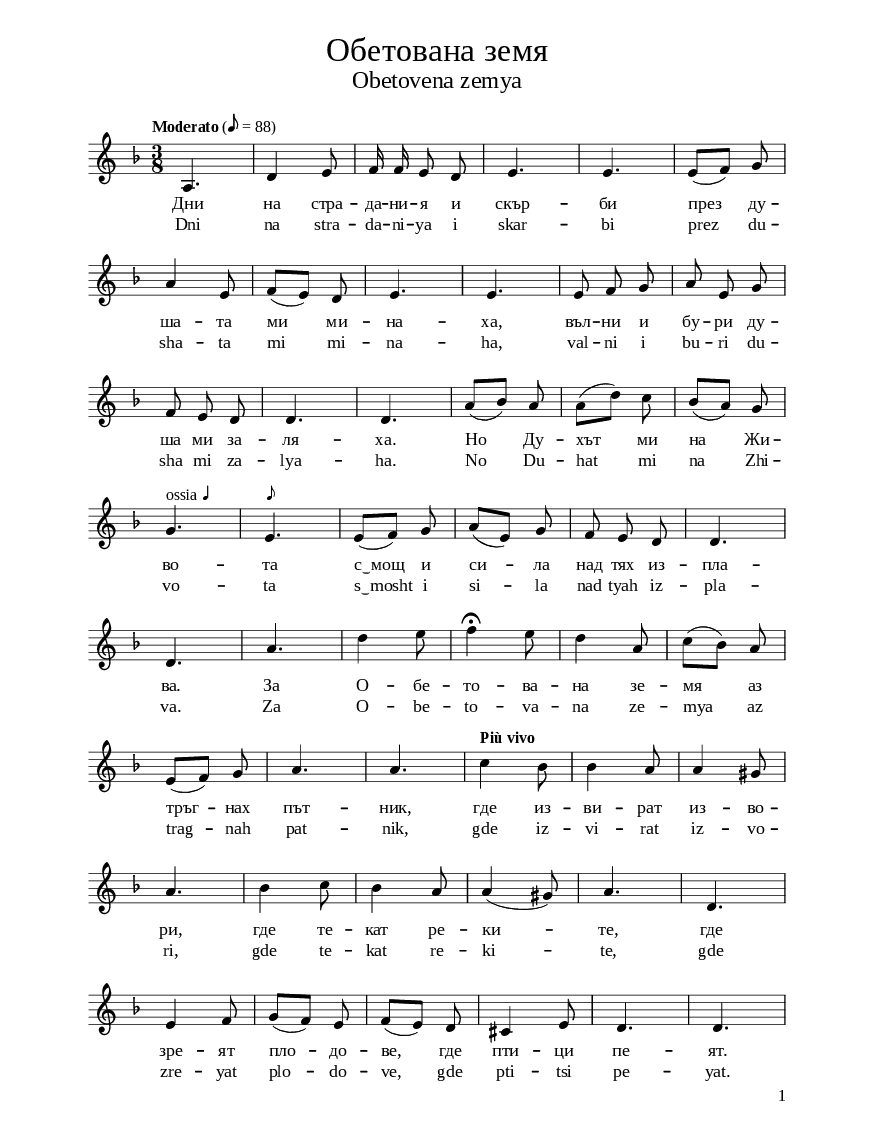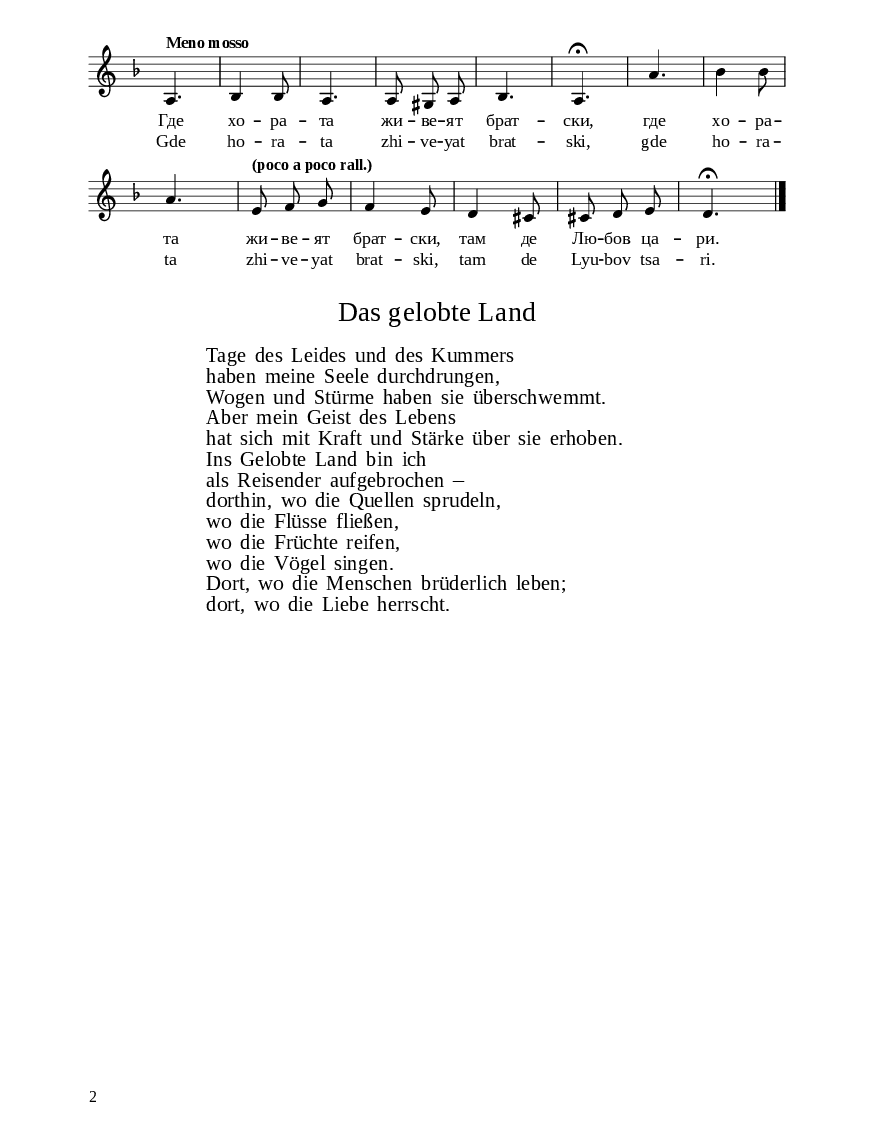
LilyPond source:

\version "2.22.1"

\include "include/globals.ily"

\bookpart {
  \include "include/bookpart-paper.ily"
  \score {
    \include "include/score-layout.ily"


    \new Voice \relative c' {
      \clef treble
      \key d \minor
      \time 3/8
      \tempoFunc "Moderato" 8 "88"
      \autoBeamOff
      \partial 4.
      a4. | % 2
      d4  e8 | % 3
      f16  f16  e8  d8 | % 4
      e4. | % 5
      e4. | % 6
      e8 ( [  f8 ) ]  g8 \break | % 7
      a4  e8 | % 8
      f8 ( [  e8 ) ]  d8 | % 9
      e4. |
      e4. | % 11
      e8  f8  g8 | % 12
      a8  e8  g8 \break | % 13
      f8  e8  d8 | % 14
      d4. | % 15
      d4. | % 16
      a'8 ( [  bes8 ) ]  a8 | % 17
      a8 ( [  d8 ) ]  c8 | % 18
      bes8 ( [  a8 ) ]  g8 \break | % 19
      g4.^\markup{ 
        "ossia"
        \fontsize #-6 \general-align #Y #DOWN \note {4} #0.8
        "            "
        \fontsize #-6 \general-align #Y #DOWN \note {8} #0.8
      }  |
      e4. | % 21
      e8 ( [  f8 ) ]  g8 | % 22
      a8 ( [  e8 ) ]  g8 | % 23
      f8  e8  d8 | % 24
      d4. \break | % 25
      d4. | % 26
      a'4. | % 27
      d4  e8 | % 28
      f4 ^\fermata  e8 | % 29
      d4  a8 |
      c8 ( [  bes8 ) ]  a8 \break | % 31
      e8 ( [  f8 ) ]  g8 | % 32
      a4. | % 33
      a4. | % 34
      \tempo "Più vivo" c4 bes8 | % 35
      bes4  a8 | % 36
      a4  gis8 \break | % 37
      a4. | % 38
      bes4  c8 | % 39
      bes4  a8 |
      a4 (  gis8 ) | % 41
      a4. | % 42
      d,4. \break | % 43
      e4  f8 | % 44
      g8 ( [  f8 ) ]  e8 | % 45
      f8 ( [  e8 ) ]  d8 | % 46
      cis4  e8 | % 47
      d4. | % 48
      d4. \break | % 49
      \tempo "Meno mosso" a4. |
      bes4  bes8 | % 51
      a4. | % 52
      a8  gis8  a8 | % 53
      bes4. | % 54
      a4. ^\fermata | % 55
      a'4. | % 56
      bes4  bes8 \break | % 57
      a4. | % 58
      \tempo "(poco a poco rall.)" e8 f8
      g8 | % 59
      f4  e8 |
      d4  cis8 | % 61
      cis8  d8  e8 | % 62
      d4. ^\fermata \bar "|."
    }

    \addlyrics {
      Дни на стра -- да -- ни -- я и
      скър -- би през  ду -- ша -- та
      ми  ми -- на -- ха, въл -- ни и
      бу -- ри ду -- ша ми за -- ля -- ха.
      Но  Ду -- хът  ми на  Жи
      -- во -- та с‿мощ  и си -- ла
      над тях из -- пла -- ва. За О --
      бе -- то -- ва -- на зе -- мя  аз
      тръг -- нах път -- ник, где из
      -- ви -- рат из -- во -- ри, где те --
      кат ре -- ки -- те, где зре --
      ят пло -- до -- ве,  где пти
      -- ци пе -- ят. Где хо -- ра -- та
      жи -- ве -- ят брат -- ски, где хо
      -- ра -- та жи -- ве -- ят брат --
      ски, там де Лю -- бов ца -- ри.}
      \addlyrics {   Dni na stra -- da -- ni -- ya i
      skar -- bi prez  du -- sha -- ta
      mi  mi -- na -- ha, val -- ni i
      bu -- ri du -- sha mi za -- lya -- ha.
      No  Du -- hat  mi na  Zhi
      -- vo -- ta s‿mosht  i si -- la
      nad tyah iz -- pla -- va. Za O --
      be -- to -- va -- na ze -- mya  az
      trag -- nah pat -- nik, gde iz
      -- vi -- rat iz -- vo -- ri, gde te --
      kat re -- ki -- te, gde zre --
      yat plo -- do -- ve,  gde pti
      -- tsi pe -- yat. Gde ho -- ra -- ta
      zhi -- ve -- yat brat -- ski, gde ho
      -- ra -- ta zhi -- ve -- yat brat --
      ski, tam de Lyu -- bov tsa -- ri.}

      \header {
        title = \titleFunc "Обетована земя" "Obetovena zemya"
      }

      \midi{}

    } % score

    
    % include foreign translation(s) of the song
    \version "2.24.0"

\markup \fill-line { \fontsize #deTitleFontSize "Das gelobte Land" }
\markup \null
\markup \null
\markup \fontsize #deCoupletFontSize {
  \hspace #10
  \override #`(baseline-skip . ,deCoupletBaselineSkip)

  \column {

 \line { " " Tage des Leides und des Kummers}

 \line { " " haben meine Seele durchdrungen,}

 \line { " " Wogen und Stürme haben sie überschwemmt.}

 \line { " " Aber mein Geist des Lebens}

 \line { " " hat sich mit Kraft und Stärke über sie erhoben.}

 \line { " " Ins Gelobte Land bin ich }

 \line { " " als Reisender aufgebrochen  – }

 \line { " " dorthin, wo die Quellen sprudeln,}

 \line { " " wo die Flüsse fließen, }

 \line { " " wo die Früchte reifen,}

 \line { " " wo die Vögel singen.}

 \line { " " Dort, wo die Menschen brüderlich leben;}

 \line { " " dort, wo die Liebe herrscht.}

  }
}


  } % bookpart
